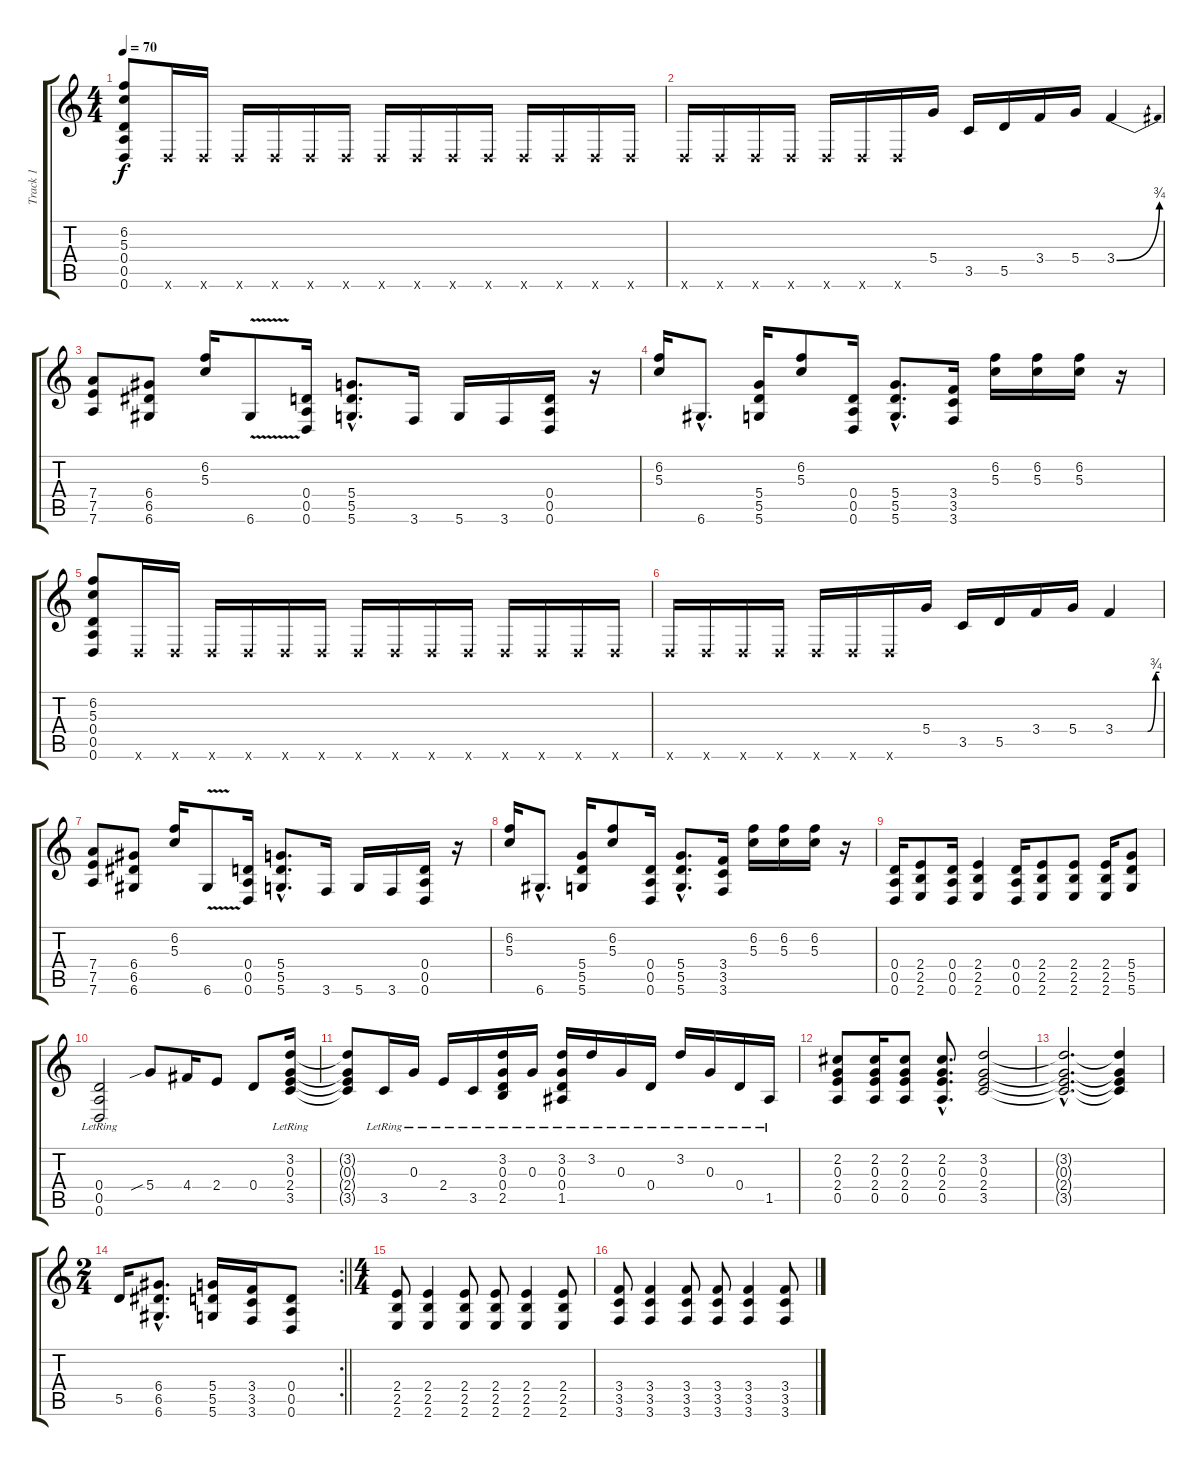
\track ("Track 1" "Track 1") {instrument distortionguitar}
\staff {score tabs}
\tuning (E4 B3 G3 D3 A2 D2) {hide}
\ts (4 4)
\tempo 70
\clef g2
\ks c
(6.2 5.3 0.4 0.5 0.6).8{dy f instrument distortionguitar} 0.6{x}.16 0.6{x}.16 0.6{x}.16 0.6{x}.16 0.6{x}.16 0.6{x}.16 0.6{x}.16 0.6{x}.16 0.6{x}.16 0.6{x}.16 0.6{x}.16 0.6{x}.16 0.6{x}.16 0.6{x}.16 |
0.6{x}.16 0.6{x}.16 0.6{x}.16 0.6{x}.16 0.6{x}.16 0.6{x}.16 0.6{x}.16 5.4.16 3.5.16 5.5.16 3.4.16 5.4.16 3.4{be (bend 0 0 60 3)}.4 |
(7.4 7.5 7.6).8 (6.4 6.5 6.6).8 (6.2 5.3).16 6.6{v}.8 (0.4 0.5 0.6).16 (5.4{hac} 5.5{hac} 5.6{hac}).8{d} 3.6.16 5.6.16 3.6.16 (0.4 0.5 0.6).16 r.16 |
(6.2 5.3).16 6.6{hac}.8{d} (5.4 5.5 5.6).16 (6.2 5.3).8 (0.4 0.5 0.6).16 (5.4{hac} 5.5{hac} 5.6{hac}).8{d} (3.4 3.5 3.6).16 (6.2 5.3).16 (6.2 5.3).16 (6.2 5.3).16 r.16 |
(6.2 5.3 0.4 0.5 0.6).8 0.6{x}.16 0.6{x}.16 0.6{x}.16 0.6{x}.16 0.6{x}.16 0.6{x}.16 0.6{x}.16 0.6{x}.16 0.6{x}.16 0.6{x}.16 0.6{x}.16 0.6{x}.16 0.6{x}.16 0.6{x}.16 |
0.6{x}.16 0.6{x}.16 0.6{x}.16 0.6{x}.16 0.6{x}.16 0.6{x}.16 0.6{x}.16 5.4.16 3.5.16 5.5.16 3.4.16 5.4.16 3.4{be (custom 0 0 44 0 55 3 60 3)}.4 |
(7.4 7.5 7.6).8 (6.4 6.5 6.6).8 (6.2 5.3).16 6.6{v}.8 (0.4 0.5 0.6).16 (5.4{hac} 5.5{hac} 5.6{hac}).8{d} 3.6.16 5.6.16 3.6.16 (0.4 0.5 0.6).16 r.16 |
(6.2 5.3).16 6.6{hac}.8{d} (5.4 5.5 5.6).16 (6.2 5.3).8 (0.4 0.5 0.6).16 (5.4{hac} 5.5{hac} 5.6{hac}).8{d} (3.4 3.5 3.6).16 (6.2 5.3).16 (6.2 5.3).16 (6.2 5.3).16 r.16 |
(0.4 0.5 0.6).16 (2.4 2.5 2.6).8 (0.4 0.5 0.6).16 (2.4 2.5 2.6).4 (0.4 0.5 0.6).16 (2.4 2.5 2.6).8 (2.4 2.5 2.6).8 (2.4 2.5 2.6).16 (5.4 5.5 5.6).8 |
(0.4 0.5{lr} 0.6{lr}).2 5.4{sib}.8 4.4.16 2.4.8 0.4.8 (3.2{lr} 0.3{lr} 2.4{lr} 3.5{lr}).16 |
(3.2{t} 0.3{t} 2.4{t} 3.5{t}).8 3.5{lr}.16 0.3{lr}.16 2.4{lr}.16 3.5{lr}.16 (3.2{lr} 0.3{lr} 0.4{lr} 2.5{lr}).16 0.3{lr}.16 (3.2{lr} 0.3{lr} 0.4{lr} 1.5{lr}).16 3.2{lr}.16 0.3{lr}.16 0.4{lr}.16 3.2{lr}.16 0.3{lr}.16 0.4{lr}.16 1.5{lr}.16 |
(2.2 0.3 2.4 0.5).8 (2.2 0.3 2.4 0.5).16 (2.2 0.3 2.4 0.5).8 (2.2{hac} 0.3{hac} 2.4{hac} 0.5{hac}).8{d} (3.2 0.3 2.4 3.5).2 |
(3.2{hac t} 0.3{hac t} 2.4{hac t} 3.5{hac t}).2{d} (3.2{t} 0.3{t} 2.4{t} 3.5{t}).4 |
\rc 2
\ts (2 4)
\barLineRight lightlight
5.5.16 (6.4{hac} 6.5{hac} 6.6{hac}).8{d} (5.4 5.5 5.6).16 (3.4 3.5 3.6).16 (0.4 0.5 0.6).8 |
\ts (4 4)
(2.4 2.5 2.6).8 (2.4 2.5 2.6).4 (2.4 2.5 2.6).8 (2.4 2.5 2.6).8 (2.4 2.5 2.6).4 (2.4 2.5 2.6).8 |
(3.4 3.5 3.6).8 (3.4 3.5 3.6).4 (3.4 3.5 3.6).8 (3.4 3.5 3.6).8 (3.4 3.5 3.6).4 (3.4 3.5 3.6).8
